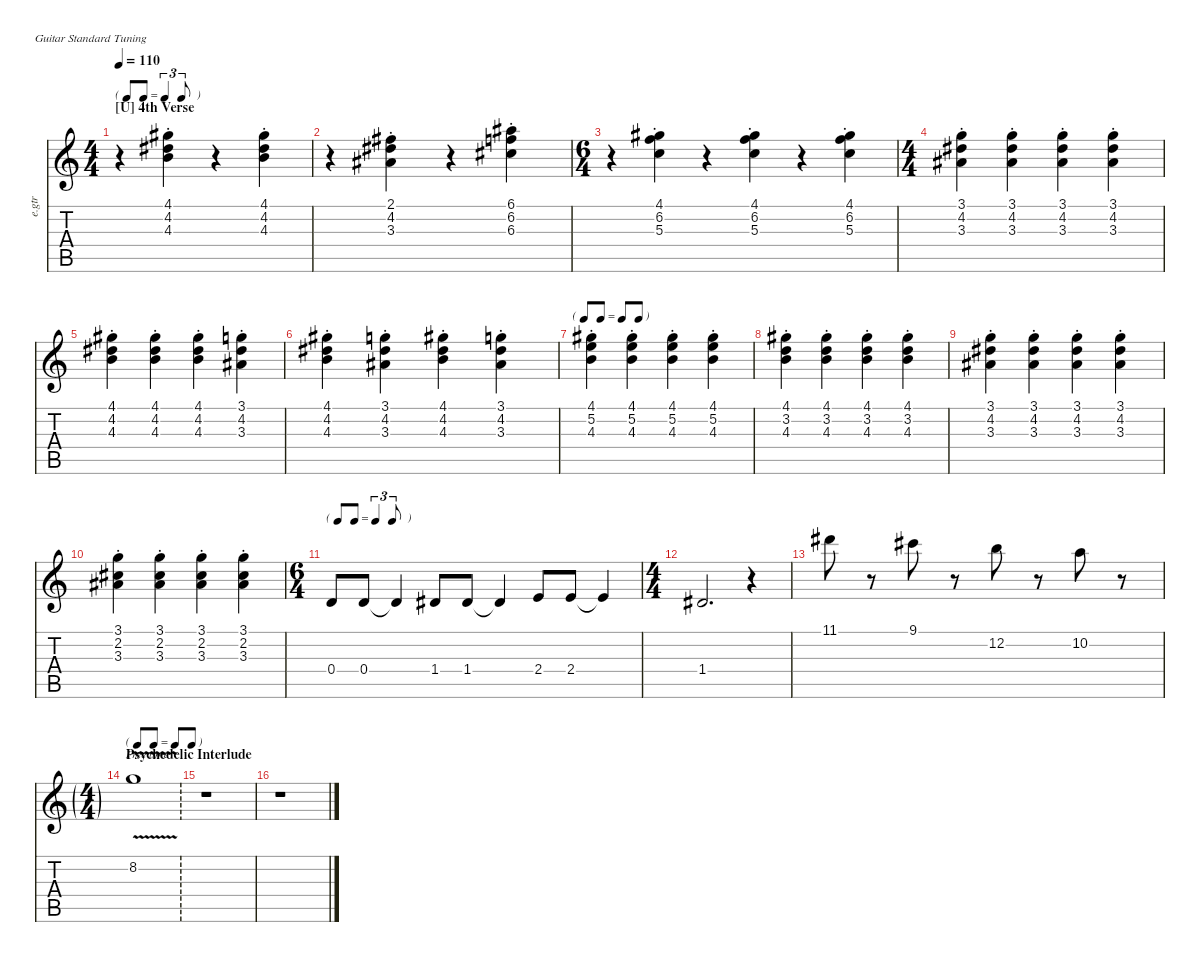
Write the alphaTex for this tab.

\defaultSystemsLayout 4
\hideDynamics
\bracketExtendMode nobrackets
\track ("E.Guitar I" "e.gtr") {solo instrument acousticguitarsteel}
\staff {score tabs}
\tuning (E4 B3 G3 D3 A2 E2)
\ts (4 4)
\tf triplet8th
\section ("U" "4th Verse")
\tempo 110
\clef g2
\ks c
r.4{dy mf beam Down} (4.1{st acc #} 4.2{st acc #} 4.3{st}).4{beam Down} r.4{beam Down} (4.1{st acc #} 4.2{st acc #} 4.3{st}).4{beam Down} |
r.4{beam Down} (2.1{st acc #} 4.2{st acc #} 3.3{st acc #}).4{beam Down} r.4{beam Down} (6.1{st acc #} 6.2{st} 6.3{st acc #}).4{beam Down} |
\ts (6 4)
\beaming (8 6 6)
r.4{beam Down} (4.1{st acc #} 6.2{st} 5.3{st}).4{beam Down} r.4{beam Down} (4.1{st acc #} 6.2{st} 5.3{st}).4{beam Down} r.4{beam Down} (4.1{st acc #} 6.2{st} 5.3{st}).4{beam Down} |
\ts (4 4)
\beaming (8 2 2 2 2)
(3.1{st} 4.2{st acc #} 3.3{st acc #}).4{beam Down} (3.1{st} 4.2{st acc #} 3.3{st acc #}).4{beam Down} (3.1{st} 4.2{st acc #} 3.3{st acc #}).4{beam Down} (3.1{st} 4.2{st acc #} 3.3{st acc #}).4{beam Down} |
(4.1{st acc #} 4.2{st acc #} 4.3{st}).4{beam Down} (4.1{st acc #} 4.2{st acc #} 4.3{st}).4{beam Down} (4.1{st acc #} 4.2{st acc #} 4.3{st}).4{beam Down} (3.1{st} 4.2{st acc #} 3.3{st acc #}).4{beam Down} |
(4.1{st acc #} 4.2{st acc #} 4.3{st}).4{beam Down} (3.1{st} 4.2{st acc #} 3.3{st acc #}).4{beam Down} (4.1{st acc #} 4.2{st acc #} 4.3{st}).4{beam Down} (3.1{st} 4.2{st acc #} 3.3{st acc #}).4{beam Down} |
\tf none
(4.1{st acc #} 5.2{st} 4.3{st}).4{beam Down} (4.1{st acc #} 5.2{st} 4.3{st}).4{beam Down} (4.1{st acc #} 5.2{st} 4.3{st}).4{beam Down} (4.1{st acc #} 5.2{st} 4.3{st}).4{beam Down} |
(4.1{st acc #} 3.2{st} 4.3{st}).4{beam Down} (4.1{st acc #} 3.2{st} 4.3{st}).4{beam Down} (4.1{st acc #} 3.2{st} 4.3{st}).4{beam Down} (4.1{st acc #} 3.2{st} 4.3{st}).4{beam Down} |
(3.1{st} 4.2{st acc #} 3.3{st acc #}).4{beam Down} (3.1{st} 4.2{st acc #} 3.3{st acc #}).4{beam Down} (3.1{st} 4.2{st acc #} 3.3{st acc #}).4{beam Down} (3.1{st} 4.2{st acc #} 3.3{st acc #}).4{beam Down} |
(3.1{st} 2.2{st acc #} 3.3{st acc #}).4{beam Down} (3.1{st} 2.2{st acc #} 3.3{st acc #}).4{beam Down} (3.1{st} 2.2{st acc #} 3.3{st acc #}).4{beam Down} (3.1{st} 2.2{st acc #} 3.3{st acc #}).4{beam Down} |
\ts (6 4)
\beaming (8 6 6)
\tf triplet8th
0.4.8{beam Up} 0.4.8{beam Up} 0.4{t}.4{beam Up} 1.4{acc #}.8{beam Up} 1.4{acc #}.8{beam Up} 1.4{t acc #}.4{beam Up} 2.4.8{beam Up} 2.4.8{beam Up} 2.4{t}.4{beam Up} |
\ts (4 4)
\beaming (8 2 2 2 2)
1.4{acc #}.2{d beam Up} r.4{beam Down} |
11.1{acc #}.8{beam Down} r.8{beam Down} 9.1{acc #}.8{beam Down} r.8{beam Down} 12.2.8{beam Down} r.8{beam Down} 10.2.8{beam Down} r.8{beam Down} |
\tf none
\ft
\section ("" "Psychedelic Interlude")
8.2{v}.1{instrument overdrivenguitar beam Down} |
r.1{beam Down} |
r.1{beam Down}
